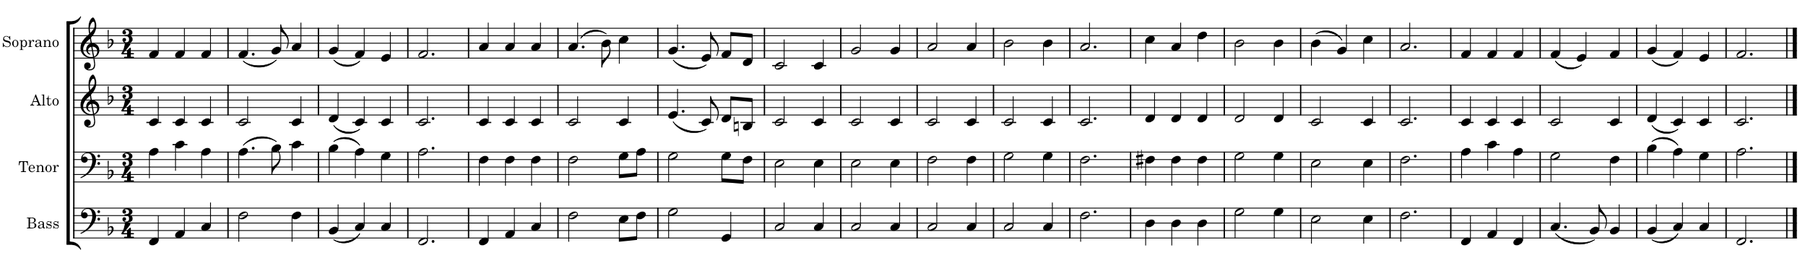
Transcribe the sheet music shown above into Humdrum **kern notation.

**kern	**kern	**kern	**kern
*part4	*part3	*part2	*part1
*staff4	*staff3	*staff2	*staff1
*I"Bass	*I"Tenor	*I"Alto	*I"Soprano
*I'B.	*I'T.	*I'A.	*I'S.
*clefF4	*clefF4	*clefG2	*clefG2
*k[b-]	*k[b-]	*k[b-]	*k[b-]
*M3/4	*M3/4	*M3/4	*M3/4
=1	=1	=1	=1
4FF/	4A\	4c/	4f/
4AA/	4c\	4c/	4f/
4C/	4A\	4c/	4f/
=2	=2	=2	=2
2F\	(4.A\	2c/	(4.f/
.	8B-\)	.	8g/)
4F\	4c\	4c/	4a/
=3	=3	=3	=3
(4BB-/	(4B-\	(4d/	(4g/
4C/)	4A\)	4c/)	4f/)
4C/	4G\	4c/	4e/
=4	=4	=4	=4
2.FF/	2.A\	2.c/	2.f/
=5	=5	=5	=5
4FF/	4F\	4c/	4a/
4AA/	4F\	4c/	4a/
4C/	4F\	4c/	4a/
=6	=6	=6	=6
2F\	2F\	2c/	(4.a/
.	.	.	8b-\)
8E\L	8G\L	4c/	4cc\
8F\J	8A\J	.	.
=7	=7	=7	=7
2G\	2G\	(4.e/	(4.g/
.	.	8c/)	8e/)
4GG/	8G\L	8d/L	8f/L
.	8F\J	8Bn/J	8d/J
=8	=8	=8	=8
2C/	2E\	2c/	2c/
4C/	4E\	4c/	4c/
=9	=9	=9	=9
2C/	2E\	2c/	2g/
4C/	4E\	4c/	4g/
=10	=10	=10	=10
2C/	2F\	2c/	2a/
4C/	4F\	4c/	4a/
=11	=11	=11	=11
2C/	2G\	2c/	2b-\
4C/	4G\	4c/	4b-\
=12	=12	=12	=12
2.F\	2.F\	2.c/	2.a/
=13	=13	=13	=13
4D\	4F#X\	4d/	4cc\
4D\	4F#\	4d/	4a/
4D\	4F#\	4d/	4dd\
=14	=14	=14	=14
2G\	2G\	2d/	2b-\
4G\	4G\	4d/	4b-\
=15	=15	=15	=15
2E\	2E\	2c/	(4b-\
.	.	.	4g/)
4E\	4E\	4c/	4cc\
=16	=16	=16	=16
2.F\	2.F\	2.c/	2.a/
=17	=17	=17	=17
4FF/	4A\	4c/	4f/
4AA/	4c\	4c/	4f/
4FF/	4A\	4c/	4f/
=18	=18	=18	=18
(4.C/	2G\	2c/	(4f/
.	.	.	4e/)
8BB-/)	.	.	.
4BB-/	4F\	4c/	4f/
=19	=19	=19	=19
(4BB-/	(4B-\	(4d/	(4g/
4C/)	4A\)	4c/)	4f/)
4C/	4G\	4c/	4e/
=20	=20	=20	=20
2.FF/	2.A\	2.c/	2.f/
==	==	==	==
*-	*-	*-	*-
